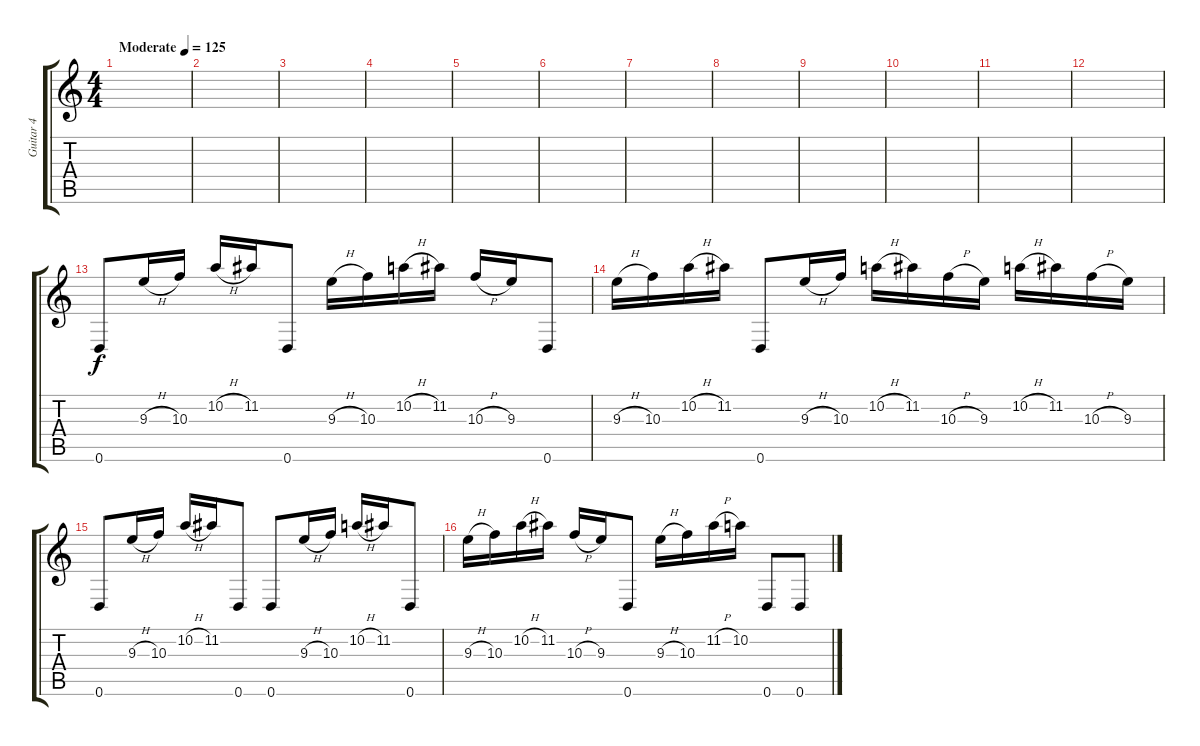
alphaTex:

\track ("Guitar 4" "Guitar 4") {instrument distortionguitar}
\staff {score tabs}
\tuning (E4 B3 G3 D3 A2 D2) {hide}
\ts (4 4)
\tempo (125 "Moderate")
\clef g2
\ks c
|
|
|
|
|
|
|
|
|
|
|
|
0.6.8 9.3{h}.16 10.3.16 10.2{h}.16 11.2.16 0.6.8 9.3{h}.16 10.3.16 10.2{h}.16 11.2.16 10.3{h}.16 9.3.16 0.6.8 |
9.3{h}.16 10.3.16 10.2{h}.16 11.2.16 0.6.8 9.3{h}.16 10.3.16 10.2{h}.16 11.2.16 10.3{h}.16 9.3.16 10.2{h}.16 11.2.16 10.3{h}.16 9.3.16 |
0.6.8 9.3{h}.16 10.3.16 10.2{h}.16 11.2.16 0.6.8 0.6.8 9.3{h}.16 10.3.16 10.2{h}.16 11.2.16 0.6.8 |
9.3{h}.16 10.3.16 10.2{h}.16 11.2.16 10.3{h}.16 9.3.16 0.6.8 9.3{h}.16 10.3.16 11.2{h}.16 10.2.16 0.6.8 0.6.8
